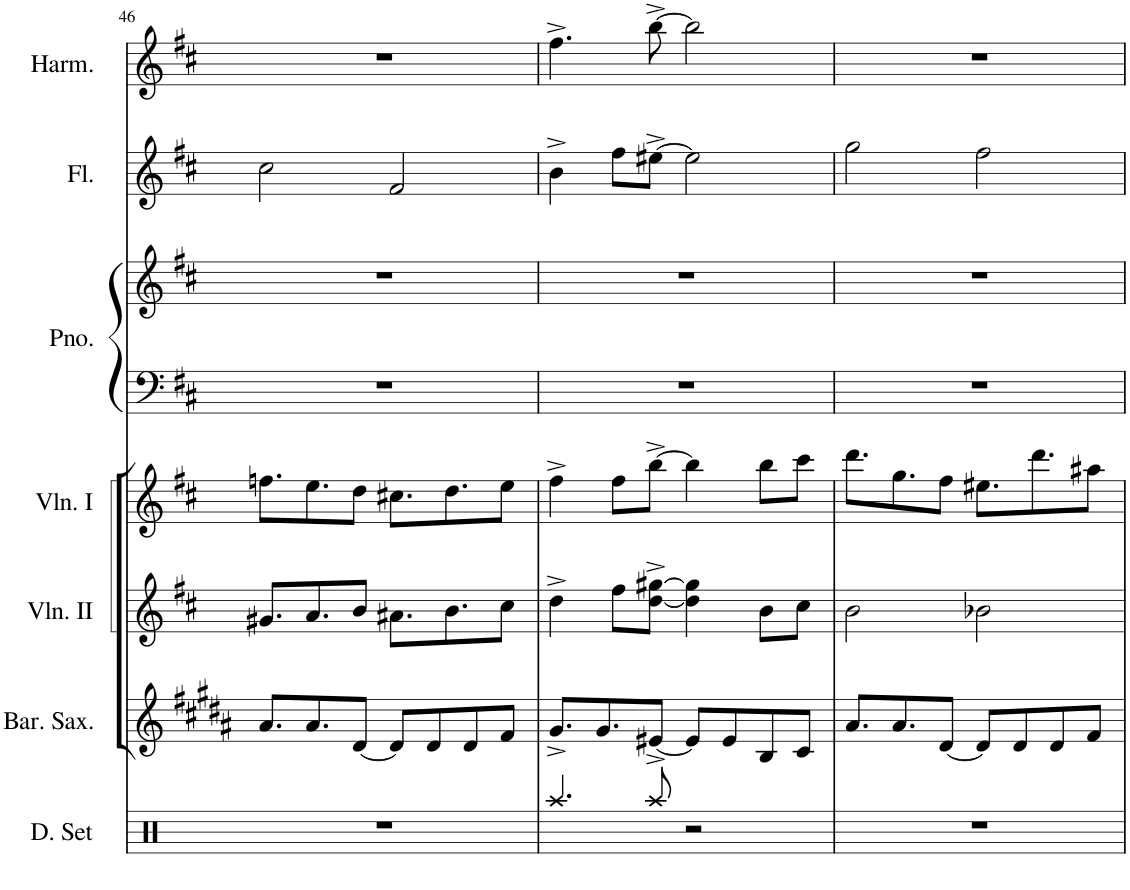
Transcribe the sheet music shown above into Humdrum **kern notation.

**kern	**kern	**kern	**kern	**kern	**kern	**kern	**kern
*part7	*part6	*part5	*part4	*part3	*part3	*part2	*part1
*staff8	*staff7	*staff6	*staff5	*staff4	*staff3	*staff2	*staff1
*I"Drumset	*I"Baritone Saxophone	*I"Violin II	*I"Violin I	*I"Piano	*	*I"Flute	*I"Harmonica
*I'D. Set	*I'Bar. Sax.	*I'Vln. II	*I'Vln. I	*I'Pno.	*	*I'Fl.	*I'Harm.
!!LO:PB:g=z
*clefX	*clefG2	*clefG2	*clefG2	*clefF4	*clefG2	*clefG2	*clefG2
*	*Trd12c21	*	*	*	*	*	*
*k[]	*k[f#c#g#d#a#]	*k[f#c#]	*k[f#c#]	*k[f#c#]	*k[f#c#]	*k[f#c#]	*k[f#c#]
*M4/4	*M4/4	*M4/4	*M4/4	*M4/4	*M4/4	*M4/4	*M4/4
=46	=46	=46	=46	=46	=46	=46	=46
1r	8.a#/L	8.g#X/L	8.ffn\L	1r	1r	2cc#\	1r
.	8.a#/	8.a/	8.ee\	.	.	.	.
.	[8d#/J	8b/J	8dd\J	.	.	.	.
.	8d#/L]	8.a#X\L	8.cc#X\L	.	.	2f#/	.
.	8d#/	.	.	.	.	.	.
.	.	8.b\	8.dd\	.	.	.	.
.	8d#/	.	.	.	.	.	.
.	8f#/J	8cc#\J	8ee\J	.	.	.	.
=47	=47	=47	=47	=47	=47	=47	=47
4.Raa/	8.g#^/L	4dd^\	4ff#^\	1r	1r	4b^\	4.ff#^\
.	8.g#/	.	.	.	.	.	.
.	.	8ff#\L	8ff#\L	.	.	8ff#\L	.
8Raa/	[8e#X^/J	[8dd\^ [8gg#X\^J	[8bb^\J	.	.	[8ee#X^\J	[8bb^\
2r	8e#/L]	4dd\] 4gg#\]	4bb\]	.	.	2ee#\]	2bb\]
.	8e#/	.	.	.	.	.	.
.	8B/	8b\L	8bb\L	.	.	.	.
.	8c#/J	8cc#\J	8ccc#\J	.	.	.	.
=48	=48	=48	=48	=48	=48	=48	=48
1r	8.a#/L	2b\	8.ddd\L	1r	1r	2gg\	1r
.	8.a#/	.	8.gg\	.	.	.	.
.	[8d#/J	.	8ff#\J	.	.	.	.
.	8d#/L]	2b-X\	8.ee#X\L	.	.	2ff#\	.
.	8d#/	.	.	.	.	.	.
.	.	.	8.ddd\	.	.	.	.
.	8d#/	.	.	.	.	.	.
.	8f#/J	.	8aa#X\J	.	.	.	.
=	=	=	=	=	=	=	=
*-	*-	*-	*-	*-	*-	*-	*-
